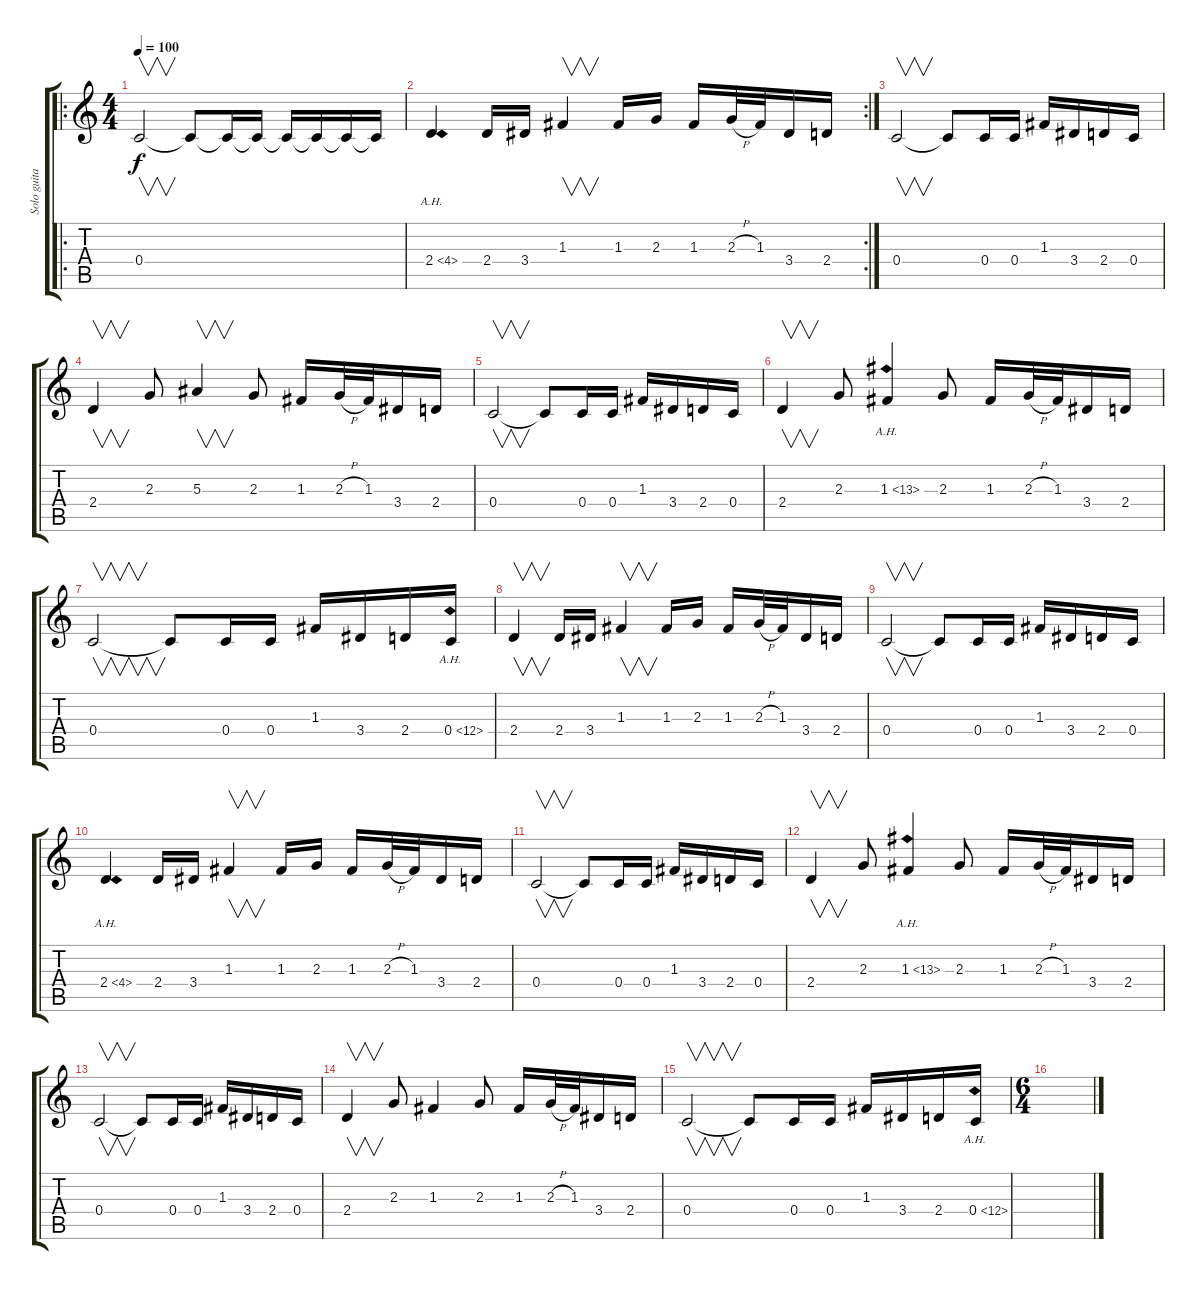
\track ("Solo guitar" "Solo guita") {instrument overdrivenguitar}
\staff {score tabs}
\tuning (D4 A3 F3 C3 G2 D2) {hide}
\ro
\ts (4 4)
\tempo 100
\clef g2
\ks c
0.4.2{v dy f} 0.4{t}.8 0.4{t}.16 0.4{t}.16 0.4{t}.16 0.4{t}.16 0.4{t}.16 0.4{t}.16 |
\rc 2
2.4{ah 2}.4{instrument guitarharmonics} 2.4.16{instrument distortionguitar} 3.4.16 1.3.4{v} 1.3.16 2.3.16 1.3.16 2.3{h}.32 1.3.32 3.4.16 2.4.16 |
0.4.2{v} 0.4{t}.8 0.4.16 0.4.16 1.3.16 3.4.16 2.4.16 0.4.16 |
2.4.4{v} 2.3.8 5.3.4{v instrument guitarharmonics} 2.3.8{instrument distortionguitar} 1.3.16 2.3{h}.32 1.3.32 3.4.16 2.4.16 |
0.4.2{v} 0.4{t}.8 0.4.16 0.4.16 1.3.16 3.4.16 2.4.16 0.4.16 |
2.4.4{v} 2.3.8 1.3{ah 12}.4{instrument guitarharmonics} 2.3.8{instrument distortionguitar} 1.3.16 2.3{h}.32 1.3.32 3.4.16 2.4.16 |
0.4.2{v} 0.4{t}.8 0.4.16 0.4.16 1.3.16 3.4.16 2.4.16 0.4{ah 12}.16{instrument guitarharmonics} |
2.4.4{v instrument distortionguitar} 2.4.16 3.4.16 1.3.4{v} 1.3.16 2.3.16 1.3.16 2.3{h}.32 1.3.32 3.4.16 2.4.16 |
0.4.2{v} 0.4{t}.8 0.4.16 0.4.16 1.3.16 3.4.16 2.4.16 0.4.16 |
2.4{ah 2}.4{instrument guitarharmonics} 2.4.16{instrument distortionguitar} 3.4.16 1.3.4{v} 1.3.16 2.3.16 1.3.16 2.3{h}.32 1.3.32 3.4.16 2.4.16 |
0.4.2{v} 0.4{t}.8 0.4.16 0.4.16 1.3.16 3.4.16 2.4.16 0.4.16 |
2.4.4{v} 2.3.8 1.3{ah 12}.4{instrument guitarharmonics} 2.3.8{instrument distortionguitar} 1.3.16 2.3{h}.32 1.3.32 3.4.16 2.4.16 |
0.4.2{v} 0.4{t}.8 0.4.16 0.4.16 1.3.16 3.4.16 2.4.16 0.4.16 |
2.4.4{v} 2.3.8 1.3.4{instrument guitarharmonics} 2.3.8{instrument distortionguitar} 1.3.16 2.3{h}.32 1.3.32 3.4.16 2.4.16 |
0.4.2{v} 0.4{t}.8 0.4.16 0.4.16 1.3.16 3.4.16 2.4.16 0.4{ah 12}.16{instrument guitarharmonics} |
\ts (6 4)
